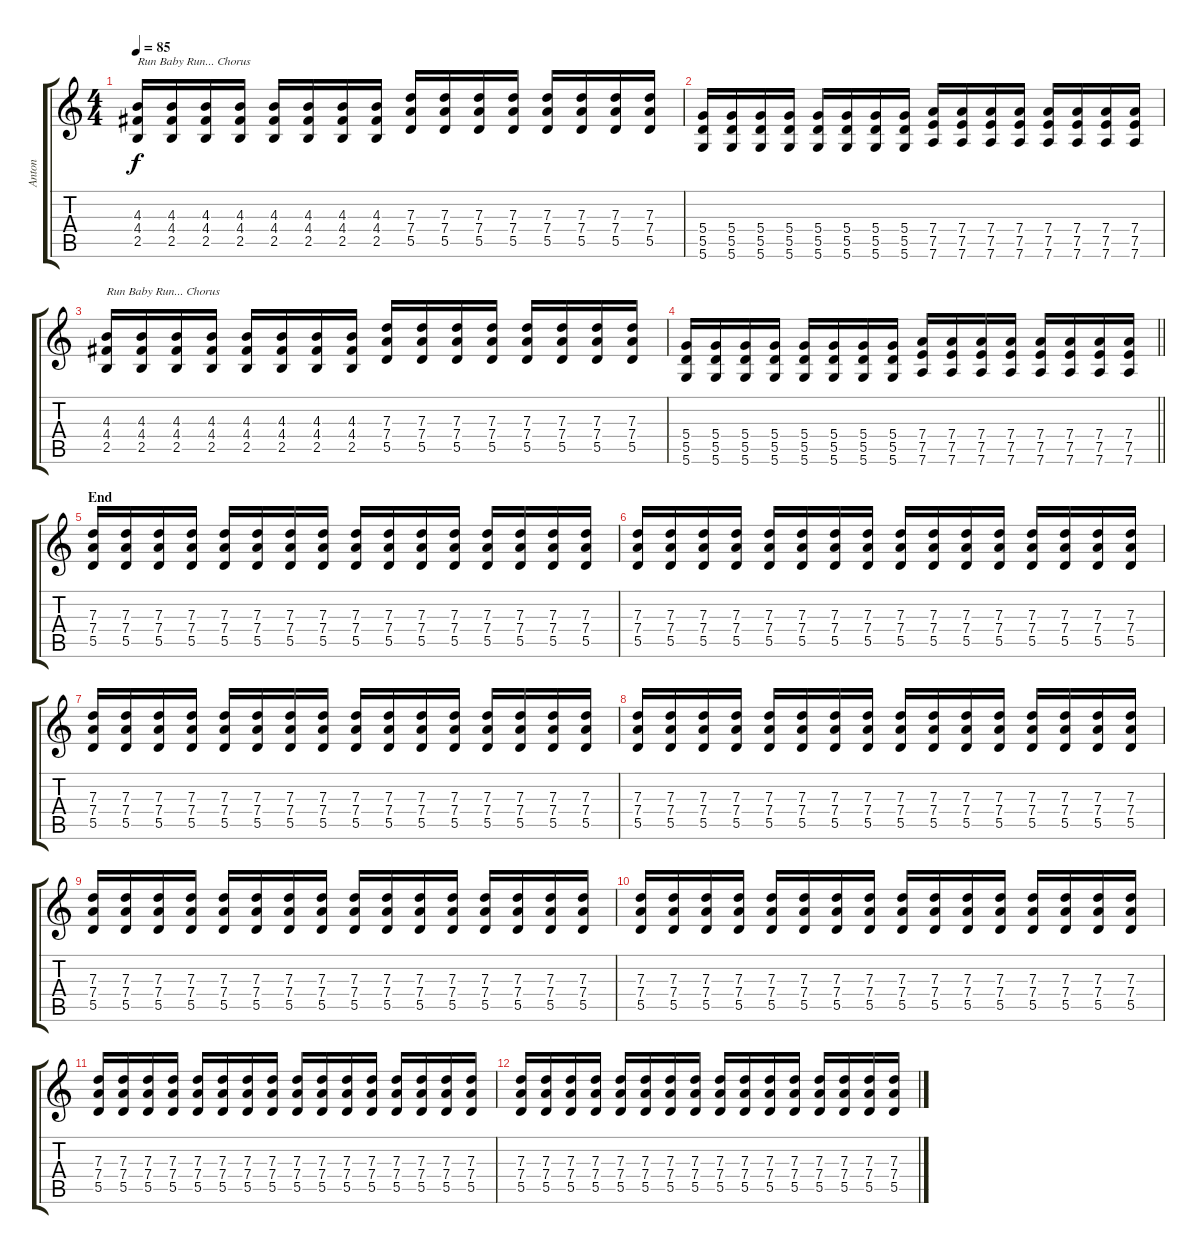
\track ("Anton" "Anton") {instrument distortionguitar}
\staff {score tabs}
\tuning (E4 B3 G3 D3 A2 D2) {hide}
\ts (4 4)
\tempo 85
\clef g2
\ks c
(4.3 4.4 2.5).16{txt "Run Baby Run... Chorus" dy f} (4.3 4.4 2.5).16 (4.3 4.4 2.5).16 (4.3 4.4 2.5).16 (4.3 4.4 2.5).16 (4.3 4.4 2.5).16 (4.3 4.4 2.5).16 (4.3 4.4 2.5).16 (7.3 7.4 5.5).16 (7.3 7.4 5.5).16 (7.3 7.4 5.5).16 (7.3 7.4 5.5).16 (7.3 7.4 5.5).16 (7.3 7.4 5.5).16 (7.3 7.4 5.5).16 (7.3 7.4 5.5).16 |
(5.4 5.5 5.6).16 (5.4 5.5 5.6).16 (5.4 5.5 5.6).16 (5.4 5.5 5.6).16 (5.4 5.5 5.6).16 (5.4 5.5 5.6).16 (5.4 5.5 5.6).16 (5.4 5.5 5.6).16 (7.4 7.5 7.6).16 (7.4 7.5 7.6).16 (7.4 7.5 7.6).16 (7.4 7.5 7.6).16 (7.4 7.5 7.6).16 (7.4 7.5 7.6).16 (7.4 7.5 7.6).16 (7.4 7.5 7.6).16 |
(4.3 4.4 2.5).16{txt "Run Baby Run... Chorus"} (4.3 4.4 2.5).16 (4.3 4.4 2.5).16 (4.3 4.4 2.5).16 (4.3 4.4 2.5).16 (4.3 4.4 2.5).16 (4.3 4.4 2.5).16 (4.3 4.4 2.5).16 (7.3 7.4 5.5).16 (7.3 7.4 5.5).16 (7.3 7.4 5.5).16 (7.3 7.4 5.5).16 (7.3 7.4 5.5).16 (7.3 7.4 5.5).16 (7.3 7.4 5.5).16 (7.3 7.4 5.5).16 |
\barLineRight lightlight
(5.4 5.5 5.6).16 (5.4 5.5 5.6).16 (5.4 5.5 5.6).16 (5.4 5.5 5.6).16 (5.4 5.5 5.6).16 (5.4 5.5 5.6).16 (5.4 5.5 5.6).16 (5.4 5.5 5.6).16 (7.4 7.5 7.6).16 (7.4 7.5 7.6).16 (7.4 7.5 7.6).16 (7.4 7.5 7.6).16 (7.4 7.5 7.6).16 (7.4 7.5 7.6).16 (7.4 7.5 7.6).16 (7.4 7.5 7.6).16 |
\section ("" "End")
(7.3 7.4 5.5).16 (7.3 7.4 5.5).16 (7.3 7.4 5.5).16 (7.3 7.4 5.5).16 (7.3 7.4 5.5).16 (7.3 7.4 5.5).16 (7.3 7.4 5.5).16 (7.3 7.4 5.5).16 (7.3 7.4 5.5).16 (7.3 7.4 5.5).16 (7.3 7.4 5.5).16 (7.3 7.4 5.5).16 (7.3 7.4 5.5).16 (7.3 7.4 5.5).16 (7.3 7.4 5.5).16 (7.3 7.4 5.5).16 |
(7.3 7.4 5.5).16 (7.3 7.4 5.5).16 (7.3 7.4 5.5).16 (7.3 7.4 5.5).16 (7.3 7.4 5.5).16 (7.3 7.4 5.5).16 (7.3 7.4 5.5).16 (7.3 7.4 5.5).16 (7.3 7.4 5.5).16 (7.3 7.4 5.5).16 (7.3 7.4 5.5).16 (7.3 7.4 5.5).16 (7.3 7.4 5.5).16 (7.3 7.4 5.5).16 (7.3 7.4 5.5).16 (7.3 7.4 5.5).16 |
(7.3 7.4 5.5).16 (7.3 7.4 5.5).16 (7.3 7.4 5.5).16 (7.3 7.4 5.5).16 (7.3 7.4 5.5).16 (7.3 7.4 5.5).16 (7.3 7.4 5.5).16 (7.3 7.4 5.5).16 (7.3 7.4 5.5).16 (7.3 7.4 5.5).16 (7.3 7.4 5.5).16 (7.3 7.4 5.5).16 (7.3 7.4 5.5).16 (7.3 7.4 5.5).16 (7.3 7.4 5.5).16 (7.3 7.4 5.5).16 |
(7.3 7.4 5.5).16 (7.3 7.4 5.5).16 (7.3 7.4 5.5).16 (7.3 7.4 5.5).16 (7.3 7.4 5.5).16 (7.3 7.4 5.5).16 (7.3 7.4 5.5).16 (7.3 7.4 5.5).16 (7.3 7.4 5.5).16 (7.3 7.4 5.5).16 (7.3 7.4 5.5).16 (7.3 7.4 5.5).16 (7.3 7.4 5.5).16 (7.3 7.4 5.5).16 (7.3 7.4 5.5).16 (7.3 7.4 5.5).16 |
(7.3 7.4 5.5).16 (7.3 7.4 5.5).16 (7.3 7.4 5.5).16 (7.3 7.4 5.5).16 (7.3 7.4 5.5).16 (7.3 7.4 5.5).16 (7.3 7.4 5.5).16 (7.3 7.4 5.5).16 (7.3 7.4 5.5).16 (7.3 7.4 5.5).16 (7.3 7.4 5.5).16 (7.3 7.4 5.5).16 (7.3 7.4 5.5).16 (7.3 7.4 5.5).16 (7.3 7.4 5.5).16 (7.3 7.4 5.5).16 |
(7.3 7.4 5.5).16 (7.3 7.4 5.5).16 (7.3 7.4 5.5).16 (7.3 7.4 5.5).16 (7.3 7.4 5.5).16 (7.3 7.4 5.5).16 (7.3 7.4 5.5).16 (7.3 7.4 5.5).16 (7.3 7.4 5.5).16 (7.3 7.4 5.5).16 (7.3 7.4 5.5).16 (7.3 7.4 5.5).16 (7.3 7.4 5.5).16 (7.3 7.4 5.5).16 (7.3 7.4 5.5).16 (7.3 7.4 5.5).16 |
(7.3 7.4 5.5).16 (7.3 7.4 5.5).16 (7.3 7.4 5.5).16 (7.3 7.4 5.5).16 (7.3 7.4 5.5).16 (7.3 7.4 5.5).16 (7.3 7.4 5.5).16 (7.3 7.4 5.5).16 (7.3 7.4 5.5).16 (7.3 7.4 5.5).16 (7.3 7.4 5.5).16 (7.3 7.4 5.5).16 (7.3 7.4 5.5).16 (7.3 7.4 5.5).16 (7.3 7.4 5.5).16 (7.3 7.4 5.5).16 |
(7.3 7.4 5.5).16 (7.3 7.4 5.5).16 (7.3 7.4 5.5).16 (7.3 7.4 5.5).16 (7.3 7.4 5.5).16 (7.3 7.4 5.5).16 (7.3 7.4 5.5).16 (7.3 7.4 5.5).16 (7.3 7.4 5.5).16 (7.3 7.4 5.5).16 (7.3 7.4 5.5).16 (7.3 7.4 5.5).16 (7.3 7.4 5.5).16 (7.3 7.4 5.5).16 (7.3 7.4 5.5).16 (7.3 7.4 5.5).16
